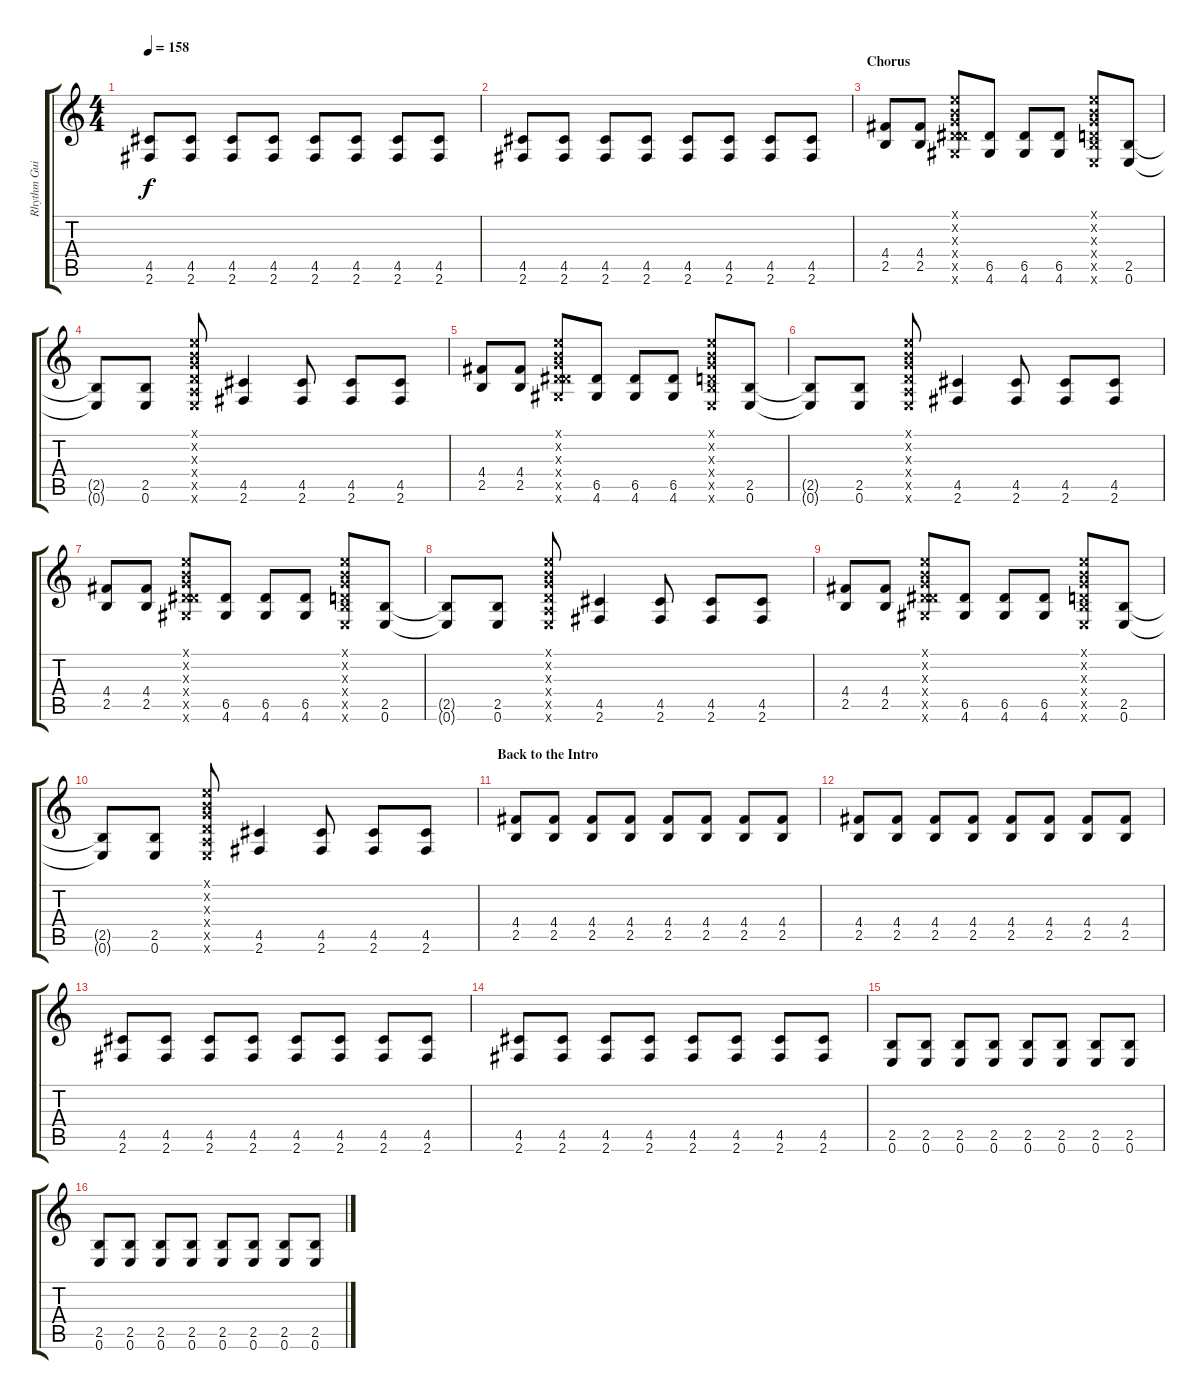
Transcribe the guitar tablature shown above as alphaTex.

\track ("Rhythm Guitar 2" "Rhythm Gui") {instrument overdrivenguitar}
\staff {score tabs}
\tuning (E4 B3 G3 D3 A2 E2) {hide}
\ts (4 4)
\tempo 158
\clef g2
\ks c
(4.5 2.6).8{dy f} (4.5 2.6).8 (4.5 2.6).8 (4.5 2.6).8 (4.5 2.6).8 (4.5 2.6).8 (4.5 2.6).8 (4.5 2.6).8 |
(4.5 2.6).8 (4.5 2.6).8 (4.5 2.6).8 (4.5 2.6).8 (4.5 2.6).8 (4.5 2.6).8 (4.5 2.6).8 (4.5 2.6).8 |
\section ("" "Chorus")
(4.4 2.5).8 (4.4 2.5).8 (0.1{x} 0.2{x} 0.3{x} 0.4{x} 6.5{x} 4.6{x}).8 (6.5 4.6).8 (6.5 4.6).8 (6.5 4.6).8 (0.1{x} 0.2{x} 0.3{x} 0.4{x} 2.5{x} 0.6{x}).8 (2.5 0.6).8 |
(2.5{t} 0.6{t}).8 (2.5 0.6).8 (0.1{x} 0.2{x} 0.3{x} 0.4{x} 0.5{x} 0.6{x}).8 (4.5 2.6).4 (4.5 2.6).8 (4.5 2.6).8 (4.5 2.6).8 |
(4.4 2.5).8 (4.4 2.5).8 (0.1{x} 0.2{x} 0.3{x} 0.4{x} 6.5{x} 4.6{x}).8 (6.5 4.6).8 (6.5 4.6).8 (6.5 4.6).8 (0.1{x} 0.2{x} 0.3{x} 0.4{x} 2.5{x} 0.6{x}).8 (2.5 0.6).8 |
(2.5{t} 0.6{t}).8 (2.5 0.6).8 (0.1{x} 0.2{x} 0.3{x} 0.4{x} 0.5{x} 0.6{x}).8 (4.5 2.6).4 (4.5 2.6).8 (4.5 2.6).8 (4.5 2.6).8 |
(4.4 2.5).8 (4.4 2.5).8 (0.1{x} 0.2{x} 0.3{x} 0.4{x} 6.5{x} 4.6{x}).8 (6.5 4.6).8 (6.5 4.6).8 (6.5 4.6).8 (0.1{x} 0.2{x} 0.3{x} 0.4{x} 2.5{x} 0.6{x}).8 (2.5 0.6).8 |
(2.5{t} 0.6{t}).8 (2.5 0.6).8 (0.1{x} 0.2{x} 0.3{x} 0.4{x} 0.5{x} 0.6{x}).8 (4.5 2.6).4 (4.5 2.6).8 (4.5 2.6).8 (4.5 2.6).8 |
(4.4 2.5).8 (4.4 2.5).8 (0.1{x} 0.2{x} 0.3{x} 0.4{x} 6.5{x} 4.6{x}).8 (6.5 4.6).8 (6.5 4.6).8 (6.5 4.6).8 (0.1{x} 0.2{x} 0.3{x} 0.4{x} 2.5{x} 0.6{x}).8 (2.5 0.6).8 |
(2.5{t} 0.6{t}).8 (2.5 0.6).8 (0.1{x} 0.2{x} 0.3{x} 0.4{x} 0.5{x} 0.6{x}).8 (4.5 2.6).4 (4.5 2.6).8 (4.5 2.6).8 (4.5 2.6).8 |
\section ("" "Back to the Intro")
(4.4 2.5).8 (4.4 2.5).8 (4.4 2.5).8 (4.4 2.5).8 (4.4 2.5).8 (4.4 2.5).8 (4.4 2.5).8 (4.4 2.5).8 |
(4.4 2.5).8 (4.4 2.5).8 (4.4 2.5).8 (4.4 2.5).8 (4.4 2.5).8 (4.4 2.5).8 (4.4 2.5).8 (4.4 2.5).8 |
(4.5 2.6).8 (4.5 2.6).8 (4.5 2.6).8 (4.5 2.6).8 (4.5 2.6).8 (4.5 2.6).8 (4.5 2.6).8 (4.5 2.6).8 |
(4.5 2.6).8 (4.5 2.6).8 (4.5 2.6).8 (4.5 2.6).8 (4.5 2.6).8 (4.5 2.6).8 (4.5 2.6).8 (4.5 2.6).8 |
(2.5 0.6).8 (2.5 0.6).8 (2.5 0.6).8 (2.5 0.6).8 (2.5 0.6).8 (2.5 0.6).8 (2.5 0.6).8 (2.5 0.6).8 |
(2.5 0.6).8 (2.5 0.6).8 (2.5 0.6).8 (2.5 0.6).8 (2.5 0.6).8 (2.5 0.6).8 (2.5 0.6).8 (2.5 0.6).8
